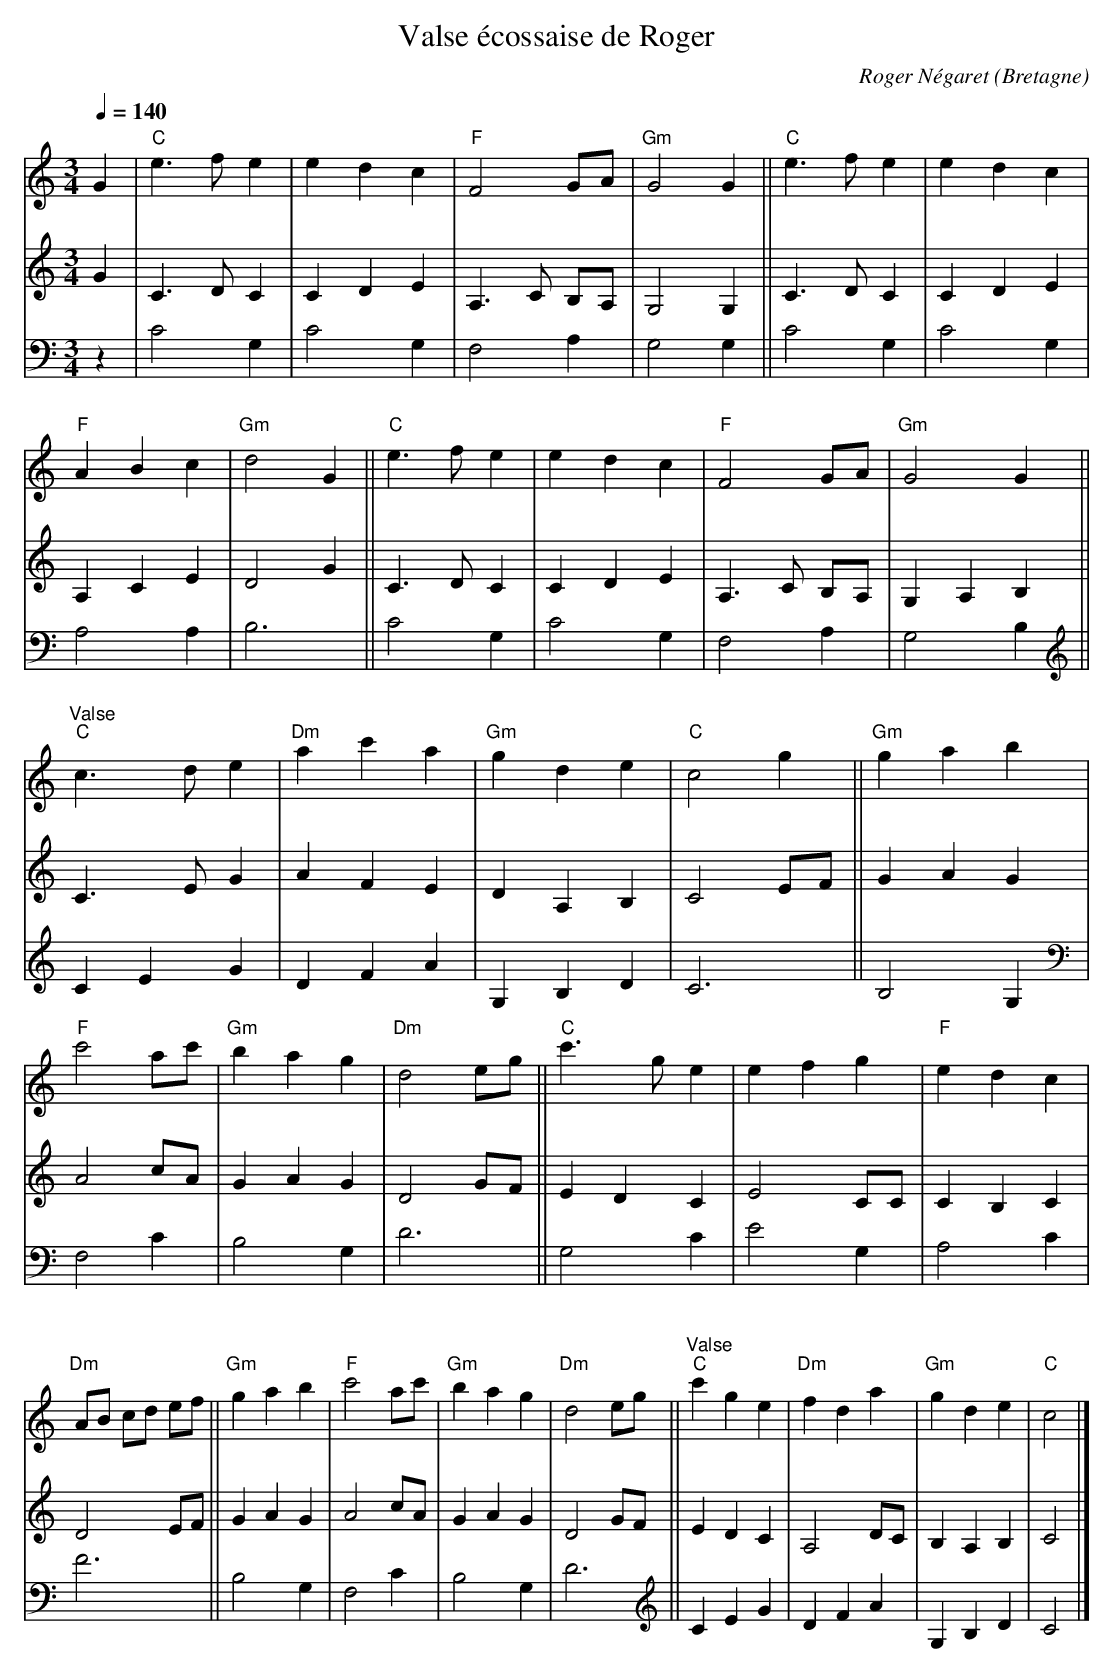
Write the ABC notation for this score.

X:1
T:Valse écossaise de Roger
C:Roger Négaret
O:Bretagne
Q:1/4=140
M:3/4
L:1/8
K:Cmaj
V:1
G2 | "C"e3f e2 | e2 d2 c2 | "F"F4 GA | "Gm"G4 G2 ||\
"C"e3f e2 | e2 d2 c2 | "F"A2 B2 c2 | "Gm"d4 G2 ||\
"C"e3f e2 | e2 d2 c2 | "F"F4 GA | "Gm"G4 G2 ||\
"^Valse" "C"c3d e2 | "Dm"a2 c'2 a2 | "Gm"g2 d2 e2 | "C"c4 g2 ||\
"Gm"g2 a2 b2 | "F"c'4 ac' | "Gm"b2 a2 g2 | "Dm"d4 eg ||\
"C"c'3 g e2 | e2 f2 g2 | "F"e2 d2 c2 | "Dm"AB cd ef ||\
"Gm"g2 a2 b2 | "F"c'4 ac' | "Gm"b2 a2 g2 | "Dm"d4 eg ||\
"^Valse" "C"c'2 g2 e2 | "Dm"f2 d2 a2 | "Gm"g2 d2 e2 | "C"c4 |]
V:2
G2 | C3 D C2 | C2 D2 E2 | A,3 C B,A, | G,4 G,2 ||\
C3 D C2 | C2 D2 E2 | A,2 C2 E2 | D4 G2 ||\
C3 D C2 | C2 D2 E2 | A,3 C B,A, | G,2 A,2 B,2 ||\
C3 E G2 | A2 F2 E2 | D2 A,2 B,2 | C4 EF ||\
G2 A2 G2 | A4 cA | G2 A2 G2 | D4 GF ||\
E2 D2 C2 | E4 CC | C2 B,2 C2 | D4 EF ||\
G2 A2 G2 | A4 cA | G2 A2 G2 | D4 GF ||\
E2 D2 C2 | A,4 DC | B,2 A,2 B,2 | C4 |]
V:3
z2 | C4 G,2 | C4 G,2 | F,4 A,2 | G,4 G,2 ||\
C4 G,2 | C4 G,2 | A,4 A,2 | B,6 ||\
C4 G,2 | C4 G,2 | F,4 A,2 | G,4 B,2 ||\
C2 E2 G2 | D2 F2 A2 | G,2 B,2 D2 | C6 ||\
B,4 G,2 | F,4 C2 | B,4 G,2 | D6 ||\
G,4 C2 | E4 G,2 | A,4 C2 | F6 ||\
B,4 G,2 | F,4 C2 | B,4 G,2 | D6 ||\
C2 E2 G2 | D2 F2 A2 | G,2 B,2 D2 | C4 |]
